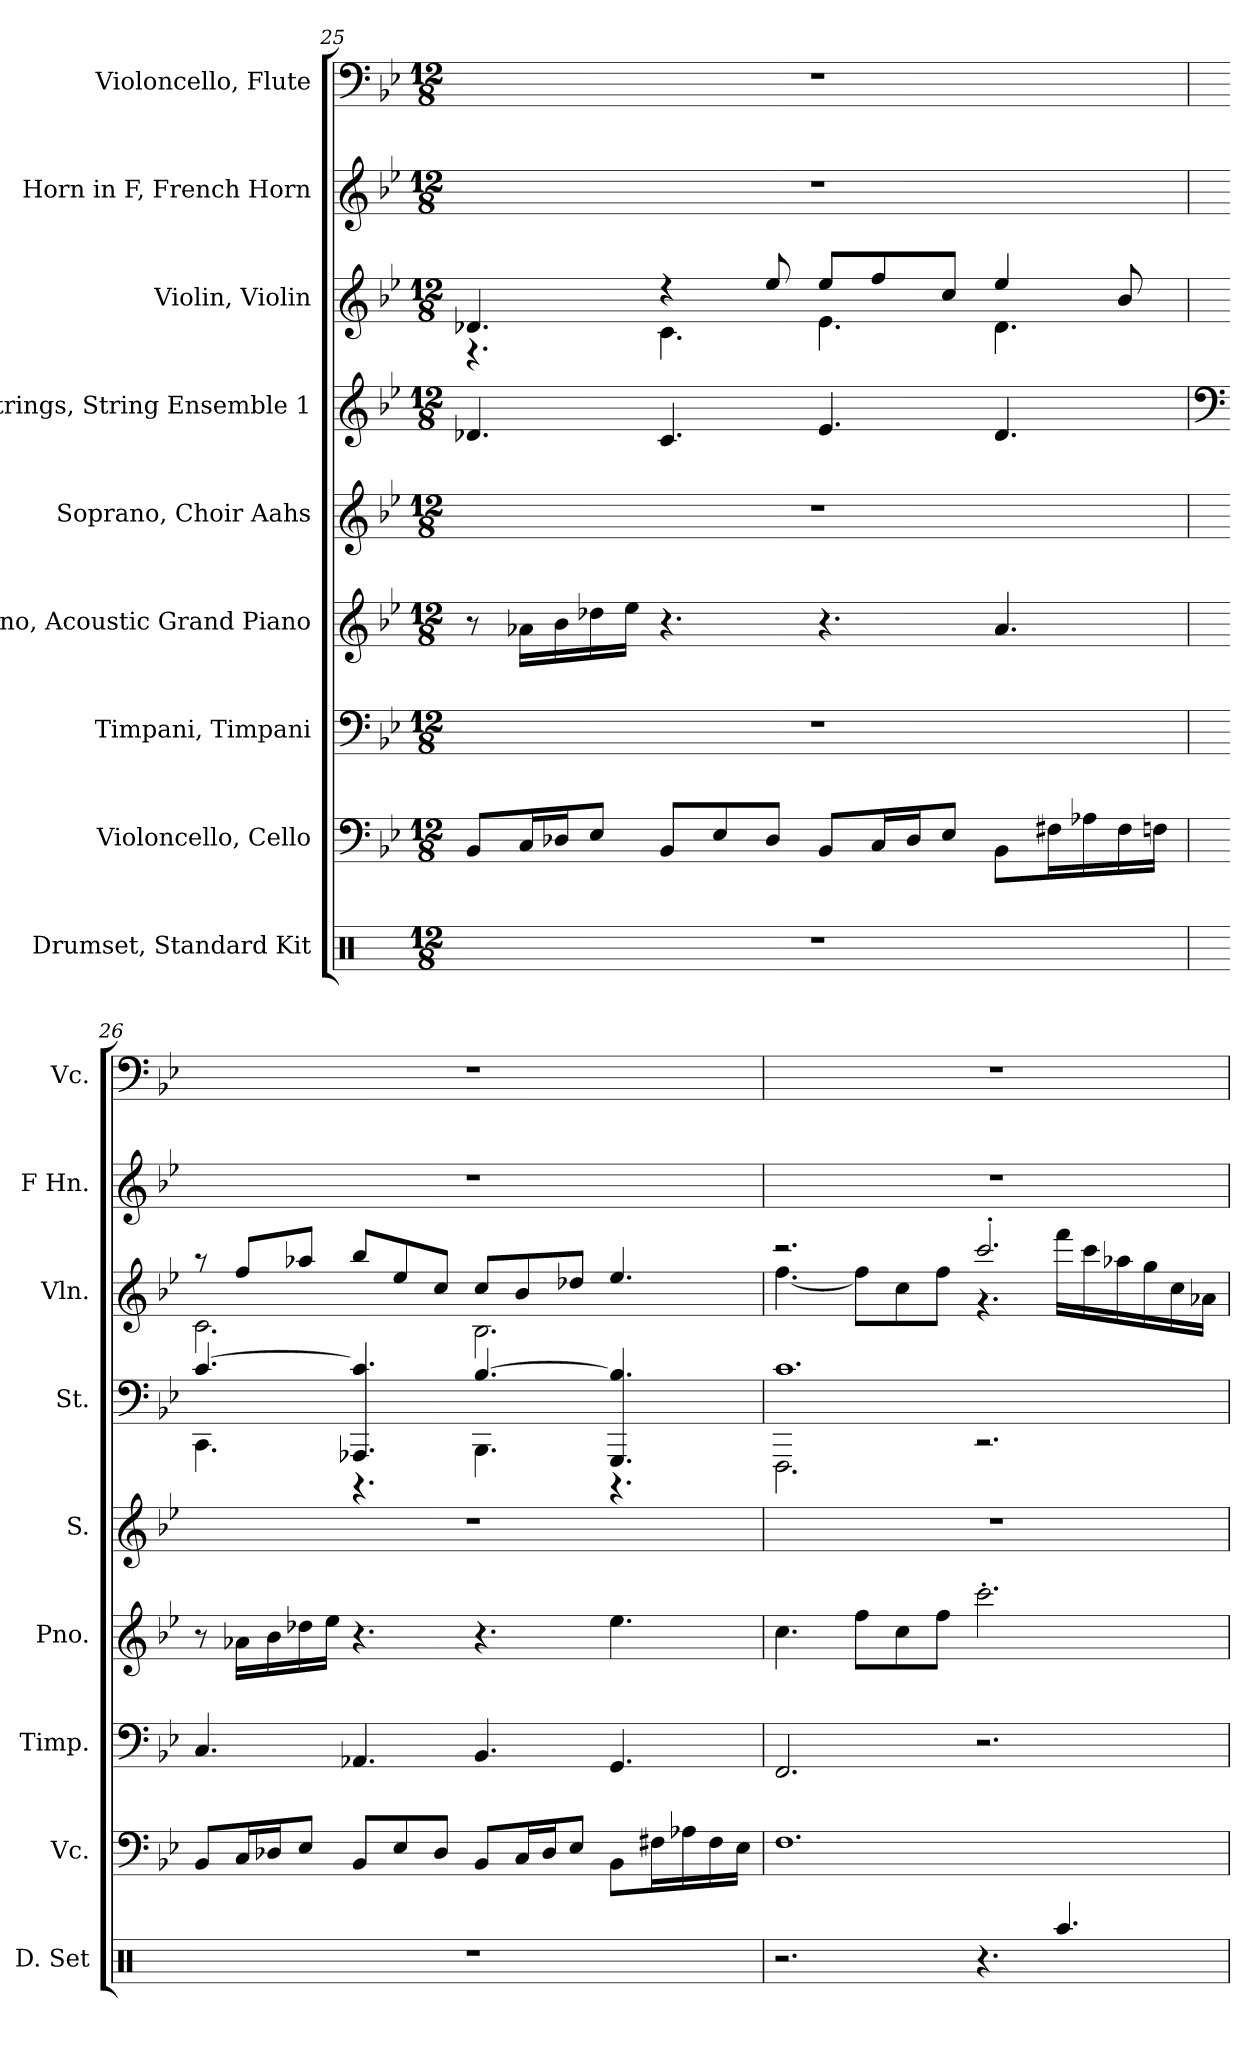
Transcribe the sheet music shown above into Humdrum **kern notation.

**kern	**kern	**kern	**kern	**kern	**kern	**kern	**kern	**kern
*part9	*part8	*part7	*part6	*part5	*part4	*part3	*part2	*part1
*staff9	*staff8	*staff7	*staff6	*staff5	*staff4	*staff3	*staff2	*staff1
*I"Drumset, Standard Kit	*I"Violoncello, Cello	*I"Timpani, Timpani	*I"Piano, Acoustic Grand Piano	*I"Soprano, Choir Aahs	*I"Strings, String Ensemble 1	*I"Violin, Violin	*I"Horn in F, French Horn	*I"Violoncello, Flute
*I'D. Set	*I'Vc.	*I'Timp.	*I'Pno.	*I'S.	*I'St.	*I'Vln.	*I'F Hn.	*I'Vc.
!!LO:PB:g=z
*clefX	*clefF4	*clefF4	*clefG2	*clefG2	*clefG2	*clefG2	*clefG2	*clefF4
*	*	*	*	*	*	*	*ITrd4c7	*
*k[]	*k[b-e-]	*k[b-e-]	*k[b-e-]	*k[b-e-]	*k[b-e-]	*k[b-e-]	*k[b-e-a-]	*k[b-e-]
*M12/8	*M12/8	*M12/8	*M12/8	*M12/8	*M12/8	*M12/8	*M12/8	*M12/8
=25	=25	=25	=25	=25	=25	=25	=25	=25
*	*	*	*	*	*	*^	*	*
1.r	8BB-/L	1.r	8r	1.r	4.d-X/	4.d-X/	4.r	1.r	1.r
.	16C/L	.	16a-X\LL	.	.	.	.	.	.
.	16D-X/J	.	16b-\	.	.	.	.	.	.
.	8E-/J	.	16dd-X\	.	.	.	.	.	.
.	.	.	16ee-\JJ	.	.	.	.	.	.
.	8BB-/L	.	4.r	.	4.c/	4r	4.c\	.	.
.	8E-/	.	.	.	.	.	.	.	.
.	8D-/J	.	.	.	.	8ee-/	.	.	.
.	8BB-/L	.	4.r	.	4.e-/	8ee-/L	4.e-\	.	.
.	16C/L	.	.	.	.	8ff/	.	.	.
.	16D-/J	.	.	.	.	.	.	.	.
.	8E-/J	.	.	.	.	8cc/J	.	.	.
.	8BB-\L	.	4.a-/	.	4.d-/	4ee-/	4.d-\	.	.
.	16F#X\L	.	.	.	.	.	.	.	.
.	16A-X\	.	.	.	.	.	.	.	.
.	16F#\	.	.	.	.	8b-/	.	.	.
.	16Fn\JJ	.	.	.	.	.	.	.	.
!!LO:PB:g=z
=26	=26	=26	=26	=26	=26	=26	=26	=26	=26
*	*	*	*	*	*clefF4	*	*	*	*
*	*	*	*	*	*^	*	*	*	*
1.r	8BB-/L	4.C/	8r	1.r	[4.c/	4.CC\	8r	2.c\	1.r	1.r
.	16C/L	.	16a-X\LL	.	.	.	8ff/L	.	.	.
.	16D-X/J	.	16b-\	.	.	.	.	.	.	.
.	8E-/J	.	16dd-X\	.	.	.	8aa-X/J	.	.	.
.	.	.	16ee-\JJ	.	.	.	.	.	.	.
.	8BB-/L	4.AA-X/	4.r	.	4.AAA-X/ 4.c/]	4.r	8bb-/L	.	.	.
.	8E-/	.	.	.	.	.	8ee-/	.	.	.
.	8D-/J	.	.	.	.	.	8cc/J	.	.	.
.	8BB-/L	4.BB-/	4.r	.	[4.B-/	4.BBB-\	8cc/L	2.B-\	.	.
.	16C/L	.	.	.	.	.	8b-/	.	.	.
.	16D-/J	.	.	.	.	.	.	.	.	.
.	8E-/J	.	.	.	.	.	8dd-X/J	.	.	.
.	8BB-\L	4.GG/	4.ee-\	.	4.GGG/ 4.B-/]	4.r	4.ee-/	.	.	.
.	16F#X\L	.	.	.	.	.	.	.	.	.
.	16A-X\	.	.	.	.	.	.	.	.	.
.	16F#\	.	.	.	.	.	.	.	.	.
.	16E-\JJ	.	.	.	.	.	.	.	.	.
=27	=27	=27	=27	=27	=27	=27	=27	=27	=27	=27
2.r	1.F	2.FF/	4.cc\	1.r	1.c	2.FFF\	2.r	[4.ff\	1.r	1.r
.	.	.	8ff\L	.	.	.	.	8ff\L]	.	.
.	.	.	8cc\	.	.	.	.	8cc\	.	.
.	.	.	8ff\J	.	.	.	.	8ff\J	.	.
4.r	.	2.r	2.ccc'\	.	.	2.r	2.ccc'/	4.r	.	.
4.Raa/	.	.	.	.	.	.	.	16fff\LL	.	.
.	.	.	.	.	.	.	.	16ccc\	.	.
.	.	.	.	.	.	.	.	16aa-X\	.	.
.	.	.	.	.	.	.	.	16gg\	.	.
.	.	.	.	.	.	.	.	16cc\	.	.
.	.	.	.	.	.	.	.	16a-X\JJ	.	.
*	*	*	*	*	*v	*v	*	*	*	*
*	*	*	*	*	*	*v	*v	*	*
=	=	=	=	=	=	=	=	=
*-	*-	*-	*-	*-	*-	*-	*-	*-
